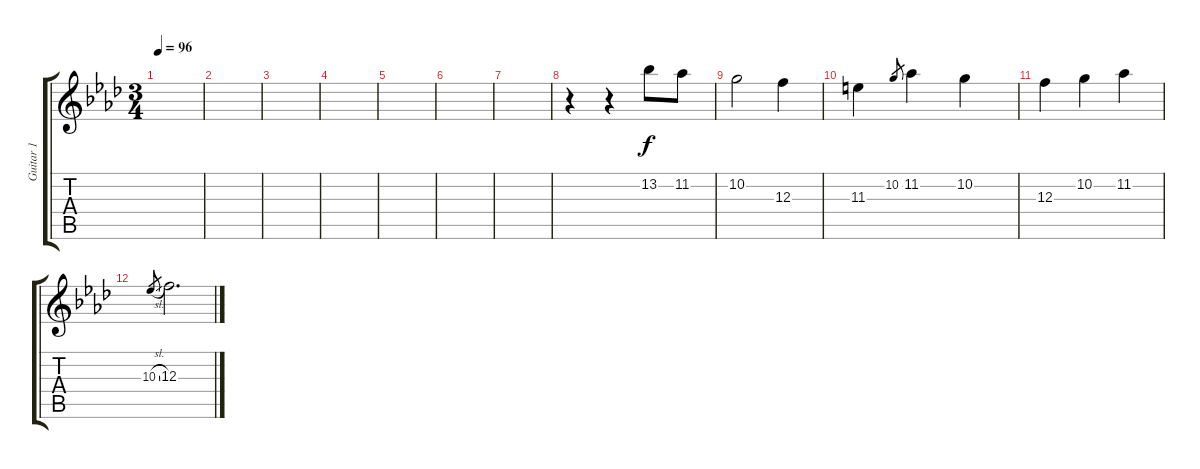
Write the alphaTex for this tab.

\track ("Guitar 1" "Guitar 1") {solo instrument acousticguitarnylon}
\staff {score tabs}
\tuning (D4 A3 F3 C3 G2 D2) {hide}
\ts (3 4)
\tempo 96
\clef g2
\ks fminor
|
|
|
|
|
|
|
r.4 r.4 13.2.8 11.2.8 |
10.2.2 12.3.4 |
11.3.4 10.2.8{gr} 11.2.4 10.2.4 |
12.3.4 10.2.4 11.2.4 |
10.3{sl}.8{gr} 12.3.2{d}
